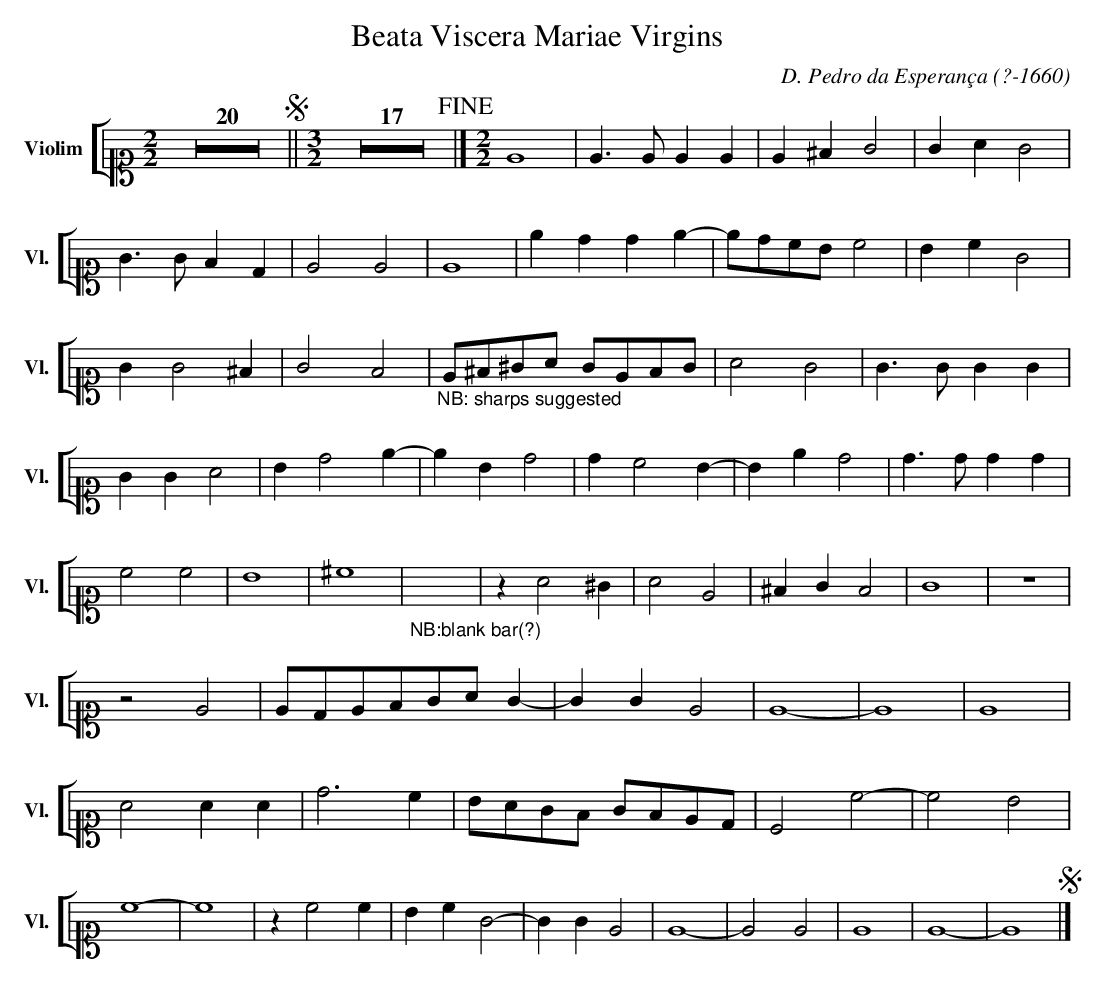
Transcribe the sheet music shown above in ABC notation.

X:1
T:Beata Viscera Mariae Virgins
C:D. Pedro da Esperan\,ca (?-1660)
M:2/2
L:1/2
K:C
V: 2 clef=alto1 name="Violim" sname="Vl."
%%staves [ 2 ]
   Z20 !segno!|| \
   [M:3/2] Z17 !fine! |] \
   [M:2/2] E2 | E/>E/E/E/ | E/^F/ G | G/A/G|G/>G/ F/D/| EE| E2| \
   e/d/d/e/-|e//d//c//B// c| B/c/G|G/G^F/ | GF | "_NB: sharps suggested" E//^F//^G//A// G//E//F//G// | AG | G/>G/ G/G/ | \
   G/G/A|B/de/-|e/ B/d| d/cB/-|B/ e/d| d/>d/d/d/ | cc|B2|^c2| "_NB:blank bar(?)" X | z/A^G/|AE|^F/G/F|G2|z2| \
   zE| E//D//E//F//G//A// G/-|G/ G/ E| E2-|E2| \
   E2|AA/A/| d>c| B//A//G//F// G//F//E//D// | Cc-|cB|c2-|c2| z/cc/| B/c/G-|G/ G/ E| E2-|EE| E2|E2-|E2!segno! |] \
